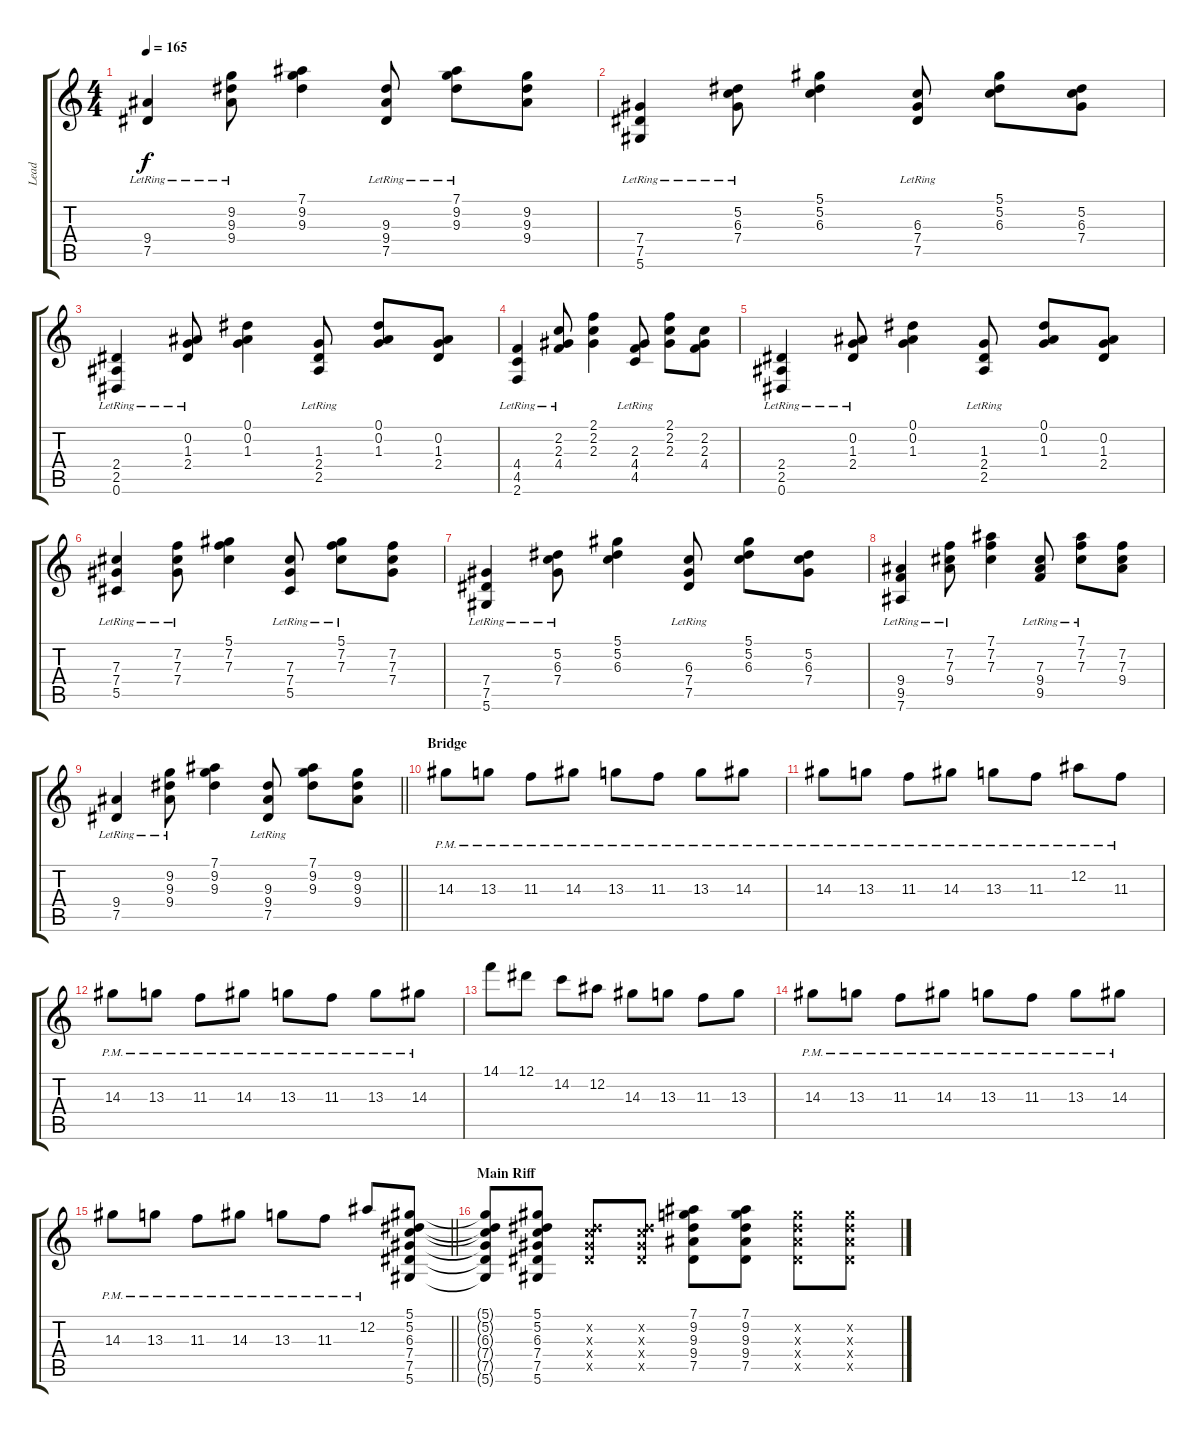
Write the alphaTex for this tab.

\track ("Lead" "Lead") {instrument distortionguitar}
\staff {score tabs}
\tuning (Eb4 Bb3 Gb3 Db3 Ab2 Eb2) {hide}
\ts (4 4)
\tempo 165
\clef g2
\ks c
(9.4 7.5{lr}).4{dy f} (9.2 9.3 9.4{lr}).8 (7.1 9.2 9.3).4 (9.3 9.4 7.5{lr}).8 (7.1{lr} 9.2 9.3).8 (9.2 9.3 9.4).8 |
(7.4 7.5{lr} 5.6{lr}).4 (5.2 6.3 7.4{lr}).8 (5.1 5.2 6.3).4 (6.3 7.4 7.5{lr}).8 (5.1 5.2 6.3).8 (5.2 6.3 7.4).8 |
(2.4 2.5{lr} 0.6{lr}).4 (0.2 1.3 2.4{lr}).8 (0.1 0.2 1.3).4 (1.3 2.4 2.5{lr}).8 (0.1 0.2 1.3).8 (0.2 1.3 2.4).8 |
(4.4 4.5{lr} 2.6{lr}).4 (2.2 2.3 4.4{lr}).8 (2.1 2.2 2.3).4 (2.3 4.4 4.5{lr}).8 (2.1 2.2 2.3).8 (2.2 2.3 4.4).8 |
(2.4 2.5{lr} 0.6{lr}).4 (0.2 1.3 2.4{lr}).8 (0.1 0.2 1.3).4 (1.3 2.4 2.5{lr}).8 (0.1 0.2 1.3).8 (0.2 1.3 2.4).8 |
(7.3 7.4 5.5{lr}).4 (7.2 7.3 7.4{lr}).8 (5.1 7.2 7.3).4 (7.3 7.4 5.5{lr}).8 (5.1{lr} 7.2 7.3).8 (7.2 7.3 7.4).8 |
(7.4 7.5{lr} 5.6{lr}).4 (5.2 6.3 7.4{lr}).8 (5.1 5.2 6.3).4 (6.3 7.4 7.5{lr}).8 (5.1 5.2 6.3).8 (5.2 6.3 7.4).8 |
(9.4 9.5{lr} 7.6{lr}).4 (7.2 7.3 9.4{lr}).8 (7.1 7.2 7.3).4 (7.3 9.4 9.5{lr}).8 (7.1{lr} 7.2 7.3).8 (7.2 7.3 9.4).8 |
\barLineRight lightlight
(9.4 7.5{lr}).4 (9.2 9.3 9.4{lr}).8 (7.1 9.2 9.3).4 (9.3 9.4 7.5{lr}).8 (7.1 9.2 9.3).8 (9.2 9.3 9.4).8 |
\section ("" "Bridge")
14.3{pm}.8 13.3{pm}.8 11.3{pm}.8 14.3{pm}.8 13.3{pm}.8 11.3{pm}.8 13.3{pm}.8 14.3{pm}.8 |
14.3{pm}.8 13.3{pm}.8 11.3{pm}.8 14.3{pm}.8 13.3{pm}.8 11.3{pm}.8 12.2{pm}.8 11.3{pm}.8 |
14.3{pm}.8 13.3{pm}.8 11.3{pm}.8 14.3{pm}.8 13.3{pm}.8 11.3{pm}.8 13.3{pm}.8 14.3{pm}.8 |
14.1.8 12.1.8 14.2.8 12.2.8 14.3.8 13.3.8 11.3.8 13.3.8 |
14.3{pm}.8 13.3{pm}.8 11.3{pm}.8 14.3{pm}.8 13.3{pm}.8 11.3{pm}.8 13.3{pm}.8 14.3{pm}.8 |
\barLineRight lightlight
14.3{pm}.8 13.3{pm}.8 11.3{pm}.8 14.3{pm}.8 13.3{pm}.8 11.3{pm}.8 12.2{pm}.8 (5.1 5.2 6.3 7.4 7.5 5.6).8 |
\section ("" "Main Riff")
(5.1{t} 5.2{t} 6.3{t} 7.4{t} 7.5{t} 5.6{t}).8 (5.1 5.2 6.3 7.4 7.5 5.6).8 (5.2{x} 6.3{x} 7.4{x} 7.5{x}).8 (5.2{x} 6.3{x} 7.4{x} 7.5{x}).8 (7.1 9.2 9.3 9.4 7.5).8 (7.1 9.2 9.3 9.4 7.5).8 (9.2{x} 9.3{x} 9.4{x} 7.5{x}).8 (9.2{x} 9.3{x} 9.4{x} 7.5{x}).8
